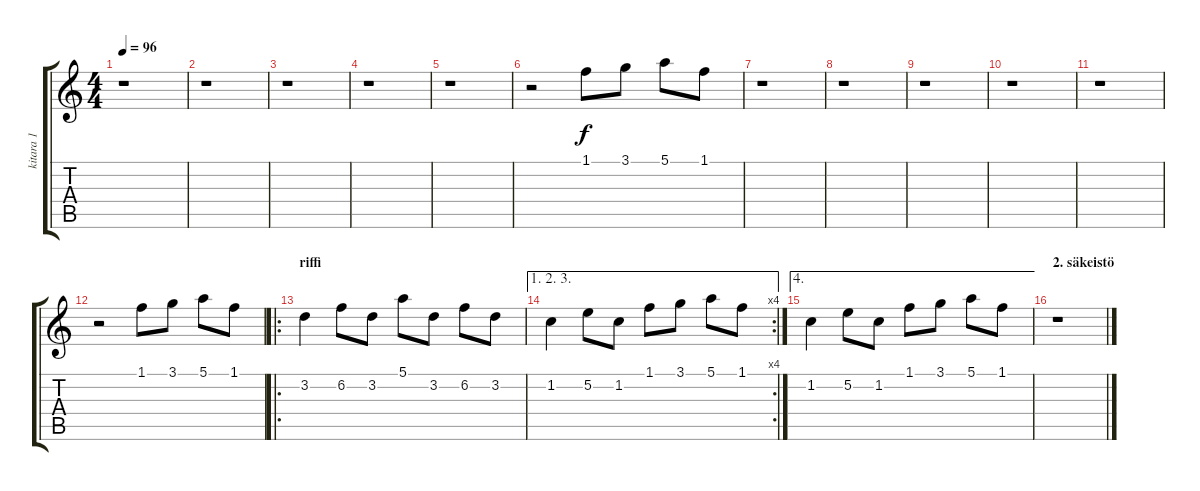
\track ("kitara 1" "kitara 1") {instrument acousticguitarsteel}
\staff {score tabs}
\tuning (E4 B3 G3 D3 A2 D2) {hide}
\ts (4 4)
\tempo 96
\clef g2
\ks c
r.1{dy f} |
r.1 |
r.1 |
r.1 |
r.1 |
r.2 1.1.8 3.1.8 5.1.8 1.1.8 |
r.1 |
r.1 |
r.1 |
r.1 |
r.1 |
r.2 1.1.8 3.1.8 5.1.8 1.1.8 |
\ro
\section ("" "riffi")
3.2.4 6.2.8 3.2.8 5.1.8 3.2.8 6.2.8 3.2.8 |
\ae (1 2 3)
\rc 4
1.2.4 5.2.8 1.2.8 1.1.8 3.1.8 5.1.8 1.1.8 |
\ae 4
1.2.4 5.2.8 1.2.8 1.1.8 3.1.8 5.1.8 1.1.8 |
\section ("" "2. säkeistö")
r.1{balance 8 instrument distortionguitar}
